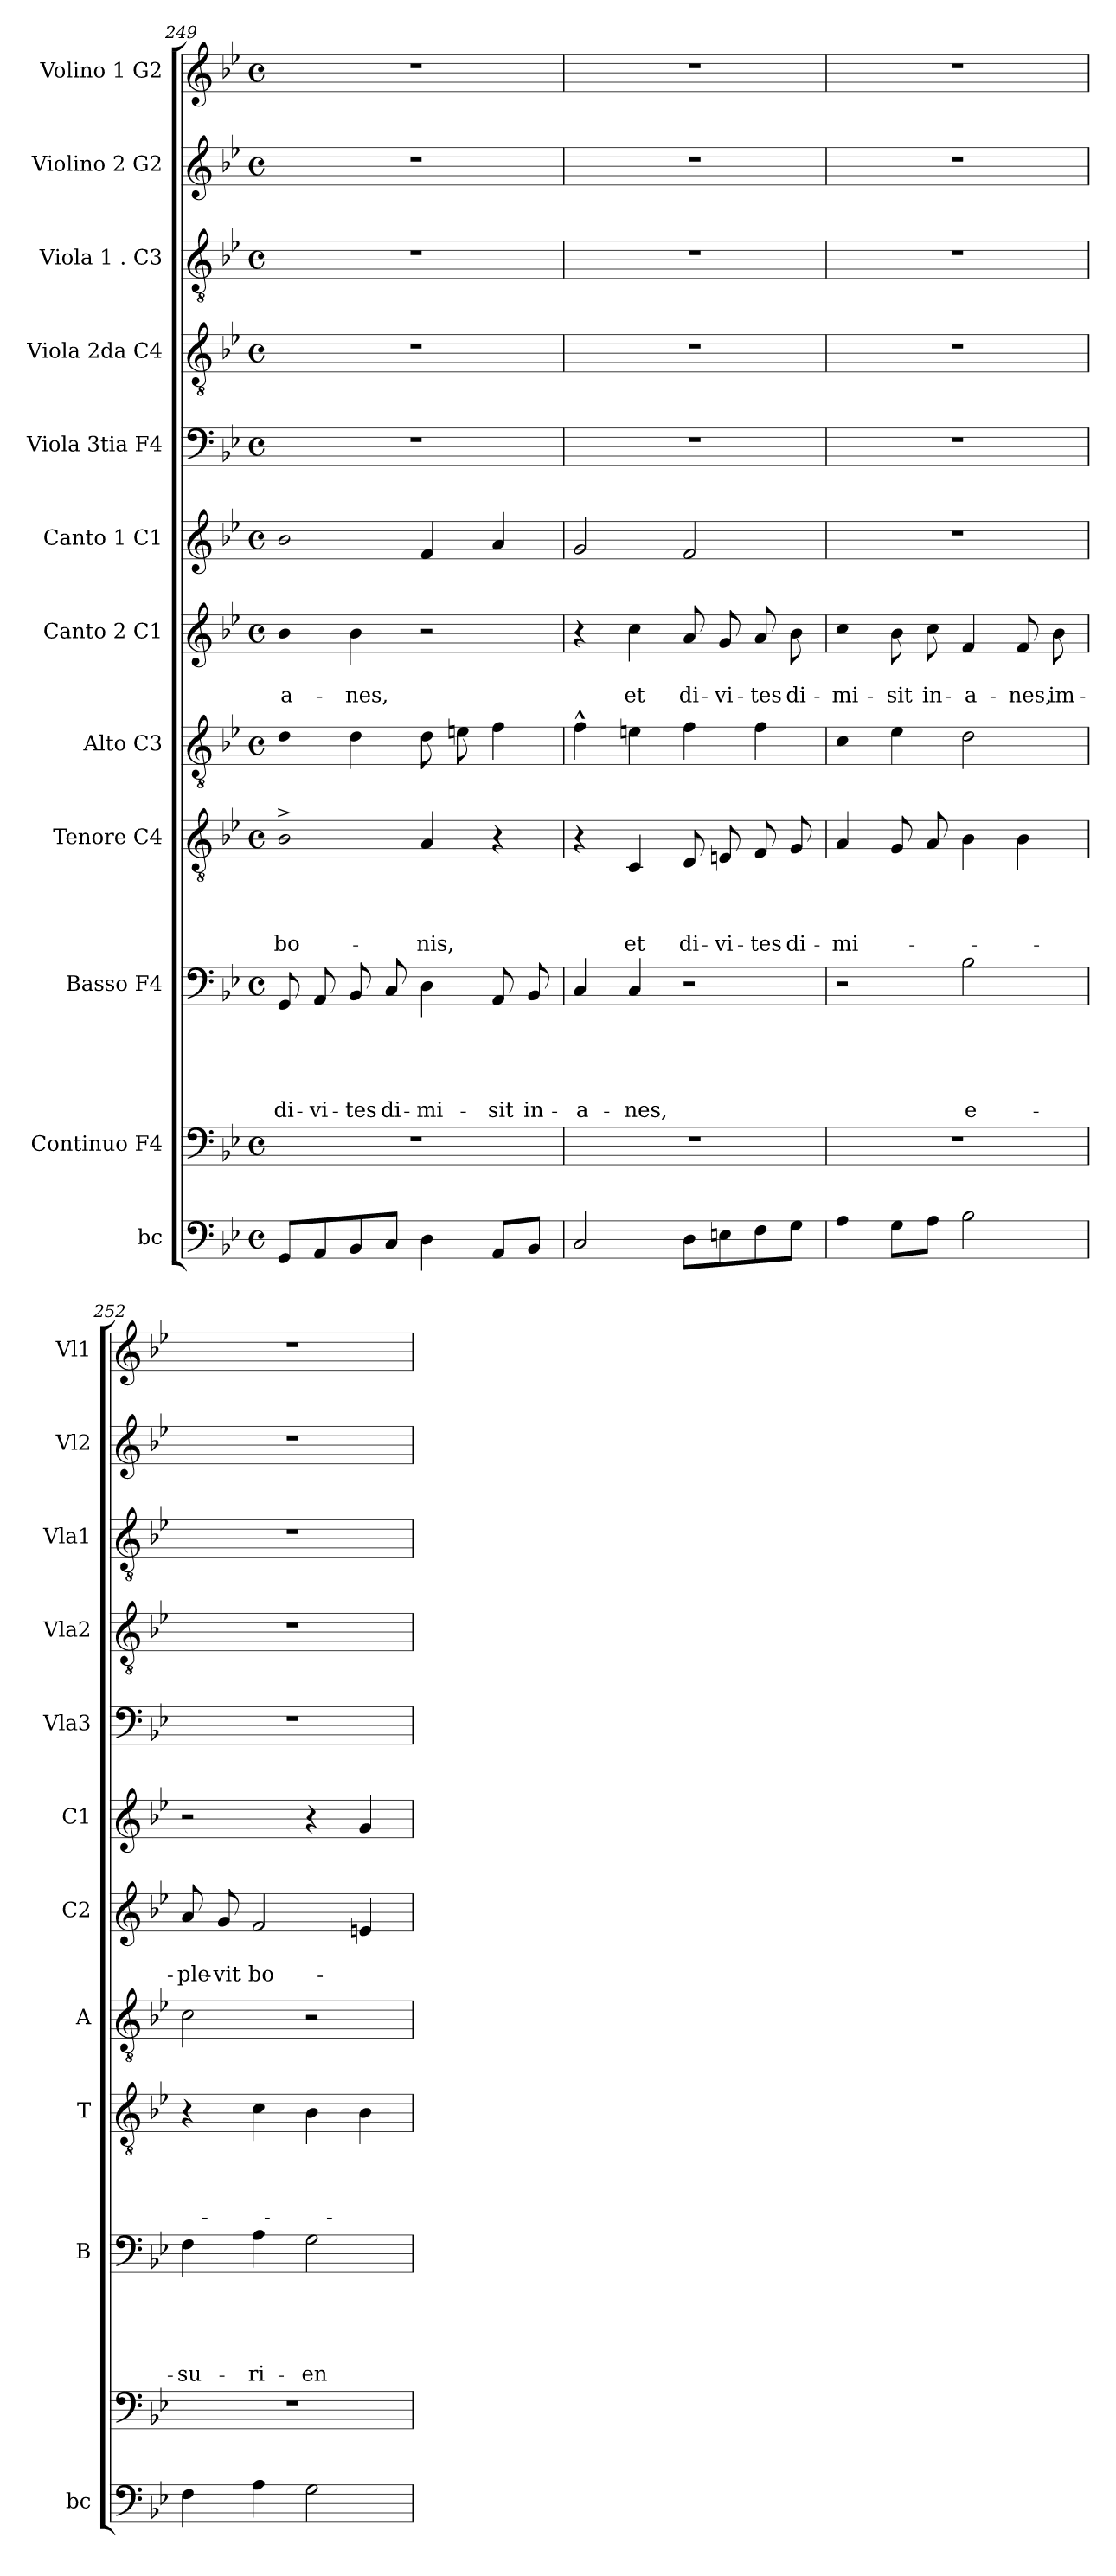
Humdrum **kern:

**kern	**kern	**kern	**text	**text	**text	**text	**text	**kern	**text	**text	**text	**text	**kern	**kern	**text	**text	**kern	**kern	**kern	**kern	**kern	**kern
*part12	*part11	*part10	*part10	*part10	*part10	*part10	*part10	*part9	*part9	*part9	*part9	*part9	*part8	*part7	*part7	*part7	*part6	*part5	*part4	*part3	*part2	*part1
*staff12	*staff11	*staff10	*staff10	*staff10	*staff10	*staff10	*staff10	*staff9	*staff9	*staff9	*staff9	*staff9	*staff8	*staff7	*staff7	*staff7	*staff6	*staff5	*staff4	*staff3	*staff2	*staff1
*I"bc	*I"Continuo F4	*I"Basso F4	*	*	*	*	*	*I"Tenore C4	*	*	*	*	*I"Alto C3	*I"Canto 2 C1	*	*	*I"Canto 1 C1	*I"Viola 3tia F4	*I"Viola 2da C4	*I"Viola 1 . C3	*I"Violino 2 G2	*I"Volino 1 G2
*I'bc	*	*I'B	*	*	*	*	*	*I'T	*	*	*	*	*I'A	*I'C2	*	*	*I'C1	*I'Vla3	*I'Vla2	*I'Vla1	*I'Vl2	*I'Vl1
*clefF4	*clefF4	*clefF4	*	*	*	*	*	*clefGv2	*	*	*	*	*clefGv2	*clefG2	*	*	*clefG2	*clefF4	*clefGv2	*clefGv2	*clefG2	*clefG2
*k[b-e-]	*k[b-e-]	*k[b-e-]	*	*	*	*	*	*k[b-e-]	*	*	*	*	*k[b-e-]	*k[b-e-]	*	*	*k[b-e-]	*k[b-e-]	*k[b-e-]	*k[b-e-]	*k[b-e-]	*k[b-e-]
*B-:	*B-:	*B-:	*	*	*	*	*	*B-:	*	*	*	*	*B-:	*B-:	*	*	*B-:	*B-:	*B-:	*B-:	*B-:	*B-:
*M4/4	*M4/4	*M4/4	*	*	*	*	*	*M4/4	*	*	*	*	*M4/4	*M4/4	*	*	*M4/4	*M4/4	*M4/4	*M4/4	*M4/4	*M4/4
*met(c)	*met(c)	*met(c)	*	*	*	*	*	*met(c)	*	*	*	*	*met(c)	*met(c)	*	*	*met(c)	*met(c)	*met(c)	*met(c)	*met(c)	*met(c)
=249	=249	=249	=249	=249	=249	=249	=249	=249	=249	=249	=249	=249	=249	=249	=249	=249	=249	=249	=249	=249	=249	=249
!	!	!	!	!	!	!	!LO:LY:b	!	!	!	!	!LO:LY:b	!	!	!	!LO:LY:b	!	!	!	!	!	!
8GG/L	1r	8GG/	.	.	.	.	di-	2B-^>\	.	.	.	bo-	4d\	4b-\	.	-a-	2b-\	1r	1r	1r	1r	1r
!	!	!	!	!	!	!	!LO:LY:b	!	!	!	!	!	!	!	!	!	!	!	!	!	!	!
8AA/	.	8AA/	.	.	.	.	-vi-	.	.	.	.	.	.	.	.	.	.	.	.	.	.	.
!	!	!	!	!	!	!	!LO:LY:b:rj	!	!	!	!	!	!	!	!	!LO:LY:b	!	!	!	!	!	!
8BB-/	.	8BB-/	.	.	.	.	-tes	.	.	.	.	.	4d\	4b-\	.	-nes,	.	.	.	.	.	.
!	!	!	!	!	!	!	!LO:LY:b	!	!	!	!	!	!	!	!	!	!	!	!	!	!	!
8C/J	.	8C/	.	.	.	.	di-	.	.	.	.	.	.	.	.	.	.	.	.	.	.	.
!	!	!	!	!	!	!	!LO:LY:b:rj	!	!	!	!	!LO:LY:b	!	!	!	!	!	!	!	!	!	!
4D\	.	4D\	.	.	.	.	-mi-	4A/	.	.	.	-nis,	8d\	2r	.	.	4f/	.	.	.	.	.
.	.	.	.	.	.	.	.	.	.	.	.	.	8en\	.	.	.	.	.	.	.	.	.
!	!	!	!	!	!	!	!LO:LY:b	!	!	!	!	!	!	!	!	!	!	!	!	!	!	!
8AA/L	.	8AA/	.	.	.	.	-sit	4r	.	.	.	.	4f\	.	.	.	4a/	.	.	.	.	.
!	!	!	!	!	!	!	!LO:LY:b	!	!	!	!	!	!	!	!	!	!	!	!	!	!	!
8BB-/J	.	8BB-/	.	.	.	.	in-	.	.	.	.	.	.	.	.	.	.	.	.	.	.	.
!!LO:LB:g=z
=250	=250	=250	=250	=250	=250	=250	=250	=250	=250	=250	=250	=250	=250	=250	=250	=250	=250	=250	=250	=250	=250	=250
!	!	!	!	!	!	!	!LO:LY:b	!	!	!	!	!	!	!	!	!	!	!	!	!	!	!
2C/	1r	4C/	.	.	.	.	-a-	4r	.	.	.	.	4f^^>\	4r	.	.	2g/	1r	1r	1r	1r	1r
!	!	!	!	!	!	!	!LO:LY:b	!	!	!	!	!LO:LY:b	!	!	!	!LO:LY:b	!	!	!	!	!	!
.	.	4C/	.	.	.	.	-nes,	4C/	.	.	.	et	4en\	4cc\	.	et	.	.	.	.	.	.
!	!	!	!	!	!	!	!	!	!	!	!	!LO:LY:b	!	!	!	!LO:LY:b	!	!	!	!	!	!
8D\L	.	2r	.	.	.	.	.	8D/	.	.	.	di-	4f\	8a/	.	di-	2f/	.	.	.	.	.
!	!	!	!	!	!	!	!	!	!	!	!	!LO:LY:b	!	!	!	!LO:LY:b	!	!	!	!	!	!
8En\	.	.	.	.	.	.	.	8En/	.	.	.	-vi-	.	8g/	.	-vi-	.	.	.	.	.	.
!	!	!	!	!	!	!	!	!	!	!	!	!LO:LY:b:rj	!	!	!	!LO:LY:b:rj	!	!	!	!	!	!
8F\	.	.	.	.	.	.	.	8F/	.	.	.	-tes	4f\	8a/	.	-tes	.	.	.	.	.	.
!	!	!	!	!	!	!	!	!	!	!	!	!LO:LY:b	!	!	!	!LO:LY:b	!	!	!	!	!	!
8G\J	.	.	.	.	.	.	.	8G/	.	.	.	di-	.	8b-\	.	di-	.	.	.	.	.	.
=251	=251	=251	=251	=251	=251	=251	=251	=251	=251	=251	=251	=251	=251	=251	=251	=251	=251	=251	=251	=251	=251	=251
!	!	!	!	!	!	!	!	!	!	!	!	!LO:LY:b	!	!	!	!LO:LY:b	!	!	!	!	!	!
4A\	1r	2r	.	.	.	.	.	4A/	.	.	.	-mi-	4c\	4cc\	.	-mi-	1r	1r	1r	1r	1r	1r
!	!	!	!	!	!	!	!	!	!	!	!	!	!	!	!	!LO:LY:b	!	!	!	!	!	!
8G\L	.	.	.	.	.	.	.	8G/	.	.	.	.	4e-\	8b-\	.	-sit	.	.	.	.	.	.
!	!	!	!	!	!	!	!	!	!	!	!	!	!	!	!	!LO:LY:b	!	!	!	!	!	!
8A\J	.	.	.	.	.	.	.	8A/	.	.	.	.	.	8cc\	.	in-	.	.	.	.	.	.
!	!	!	!	!	!	!	!LO:LY:b	!	!	!	!	!	!	!	!	!LO:LY:b	!	!	!	!	!	!
2B-\	.	2B-\	.	.	.	.	e-	4B-\	.	.	.	.	2d\	4f/	.	-a-	.	.	.	.	.	.
!	!	!	!	!	!	!	!	!	!	!	!	!	!	!	!	!LO:LY:b	!	!	!	!	!	!
.	.	.	.	.	.	.	.	4B-\	.	.	.	.	.	8f/	.	-nes,	.	.	.	.	.	.
!	!	!	!	!	!	!	!	!	!	!	!	!	!	!	!	!LO:LY:b	!	!	!	!	!	!
.	.	.	.	.	.	.	.	.	.	.	.	.	.	8b-\	.	im-	.	.	.	.	.	.
=252	=252	=252	=252	=252	=252	=252	=252	=252	=252	=252	=252	=252	=252	=252	=252	=252	=252	=252	=252	=252	=252	=252
!	!	!	!	!	!	!	!LO:LY:b	!	!	!	!	!	!	!	!	!LO:LY:b	!	!	!	!	!	!
4F\	1r	4F\	.	.	.	.	-su-	4r	.	.	.	.	2c\	8a/	.	-ple-	2r	1r	1r	1r	1r	1r
!	!	!	!	!	!	!	!	!	!	!	!	!	!	!	!	!LO:LY:b:rj	!	!	!	!	!	!
.	.	.	.	.	.	.	.	.	.	.	.	.	.	8g/	.	-vit	.	.	.	.	.	.
!	!	!	!	!	!	!	!LO:LY:b	!	!	!	!	!	!	!	!	!LO:LY:b	!	!	!	!	!	!
4A\	.	4A\	.	.	.	.	-ri-	4c\	.	.	.	.	.	2f/	.	bo-	.	.	.	.	.	.
!	!	!	!	!	!	!	!LO:LY:b	!	!	!	!	!	!	!	!	!	!	!	!	!	!	!
2G\	.	2G\	.	.	.	.	-en-	4B-\	.	.	.	.	2r	.	.	.	4r	.	.	.	.	.
.	.	.	.	.	.	.	.	4B-\	.	.	.	.	.	4en/	.	.	4g/	.	.	.	.	.
=	=	=	=	=	=	=	=	=	=	=	=	=	=	=	=	=	=	=	=	=	=	=
*-	*-	*-	*-	*-	*-	*-	*-	*-	*-	*-	*-	*-	*-	*-	*-	*-	*-	*-	*-	*-	*-	*-
